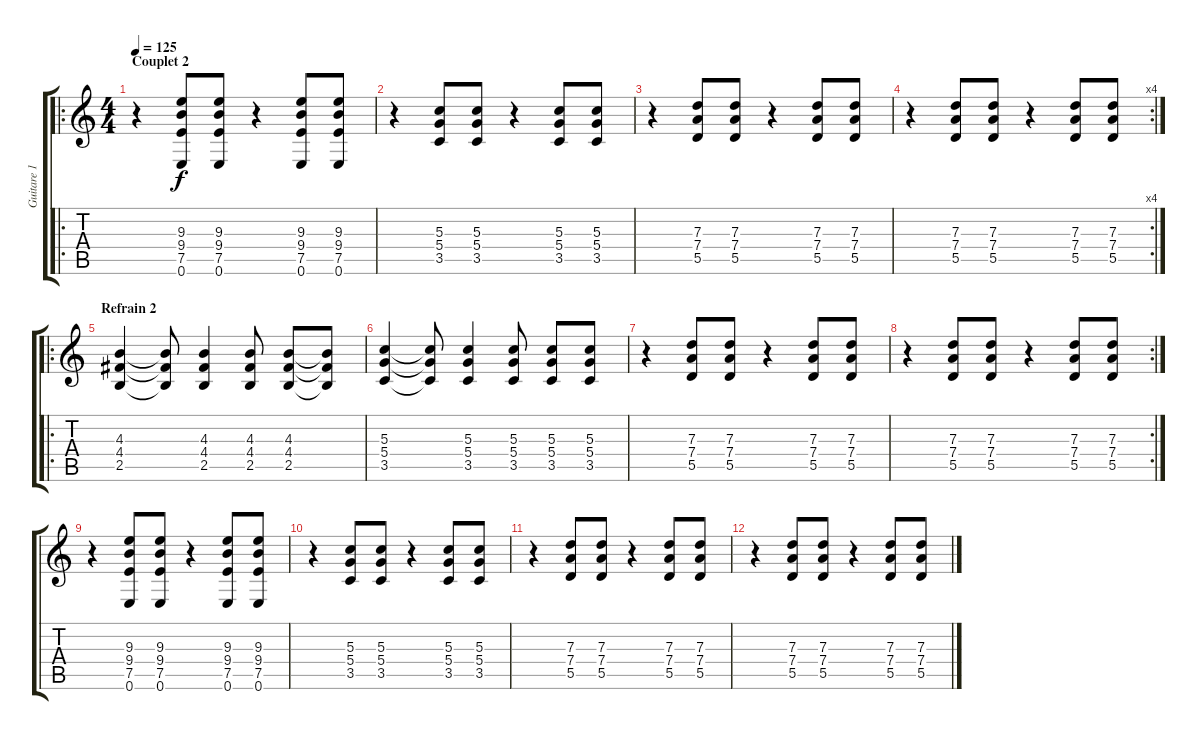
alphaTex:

\track ("Guitare 1 (Rythm)" "Guitare 1 ") {instrument overdrivenguitar}
\staff {score tabs}
\tuning (E4 B3 G3 D3 A2 E2) {hide}
\ro
\ts (4 4)
\section ("" "Couplet 2")
\tempo 125
\clef g2
\ks c
r.4{dy f} (9.3 9.4 7.5 0.6).8 (9.3 9.4 7.5 0.6).8 r.4 (9.3 9.4 7.5 0.6).8 (9.3 9.4 7.5 0.6).8 |
r.4 (5.3 5.4 3.5).8 (5.3 5.4 3.5).8 r.4 (5.3 5.4 3.5).8 (5.3 5.4 3.5).8 |
r.4 (7.3 7.4 5.5).8 (7.3 7.4 5.5).8 r.4 (7.3 7.4 5.5).8 (7.3 7.4 5.5).8 |
\rc 4
r.4 (7.3 7.4 5.5).8 (7.3 7.4 5.5).8 r.4 (7.3 7.4 5.5).8 (7.3 7.4 5.5).8 |
\ro
\section ("" "Refrain 2")
(4.3 4.4 2.5).4 (4.3{t} 4.4{t} 2.5{t}).8 (4.3 4.4 2.5).4 (4.3 4.4 2.5).8 (4.3 4.4 2.5).8 (4.3{t} 4.4{t} 2.5{t}).8 |
(5.3 5.4 3.5).4 (5.3{t} 5.4{t} 3.5{t}).8 (5.3 5.4 3.5).4 (5.3 5.4 3.5).8 (5.3 5.4 3.5).8 (5.3 5.4 3.5).8 |
r.4 (7.3 7.4 5.5).8 (7.3 7.4 5.5).8 r.4 (7.3 7.4 5.5).8 (7.3 7.4 5.5).8 |
\rc 2
r.4 (7.3 7.4 5.5).8 (7.3 7.4 5.5).8 r.4 (7.3 7.4 5.5).8 (7.3 7.4 5.5).8 |
r.4{volume 9} (9.3 9.4 7.5 0.6).8 (9.3 9.4 7.5 0.6).8 r.4 (9.3 9.4 7.5 0.6).8 (9.3 9.4 7.5 0.6).8 |
r.4 (5.3 5.4 3.5).8 (5.3 5.4 3.5).8 r.4 (5.3 5.4 3.5).8 (5.3 5.4 3.5).8 |
r.4{volume 0} (7.3 7.4 5.5).8 (7.3 7.4 5.5).8 r.4 (7.3 7.4 5.5).8 (7.3 7.4 5.5).8 |
r.4 (7.3 7.4 5.5).8 (7.3 7.4 5.5).8 r.4 (7.3 7.4 5.5).8 (7.3 7.4 5.5).8
